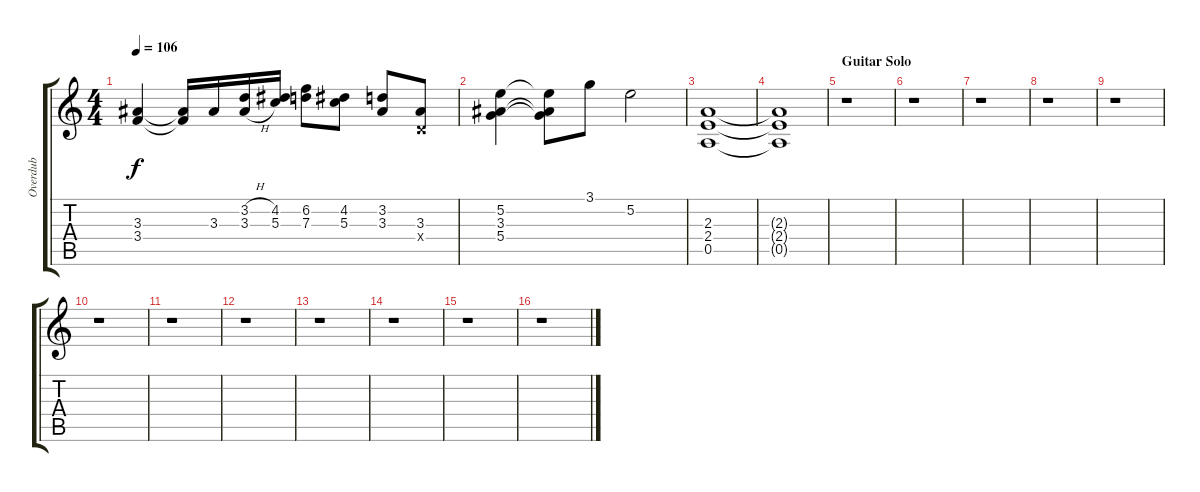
\track ("Overdub" "Overdub") {instrument fretlessbass}
\staff {score tabs}
\tuning (E4 B3 G3 D3 A2 E2) {hide}
\ts (4 4)
\tempo 106
\clef g2
\ks c
(3.3 3.4).4{dy f} (3.3{t} 3.4{t}).16 3.3.16 (3.2{h} 3.3{h}).16 (4.2 5.3).16 (6.2 7.3).8 (4.2 5.3).8 (3.2 3.3).8 (3.3 0.4{x}).8 |
(5.2 3.3 5.4).4 (5.2{t} 3.3{t} 5.4{t}).8 3.1.8 5.2.2 |
(2.3 2.4 0.5).1 |
(2.3{t} 2.4{t} 0.5{t}).1 |
\section ("" "Guitar Solo")
r.1 |
r.1 |
r.1 |
r.1 |
r.1 |
r.1 |
r.1 |
r.1 |
r.1 |
r.1 |
r.1 |
r.1
